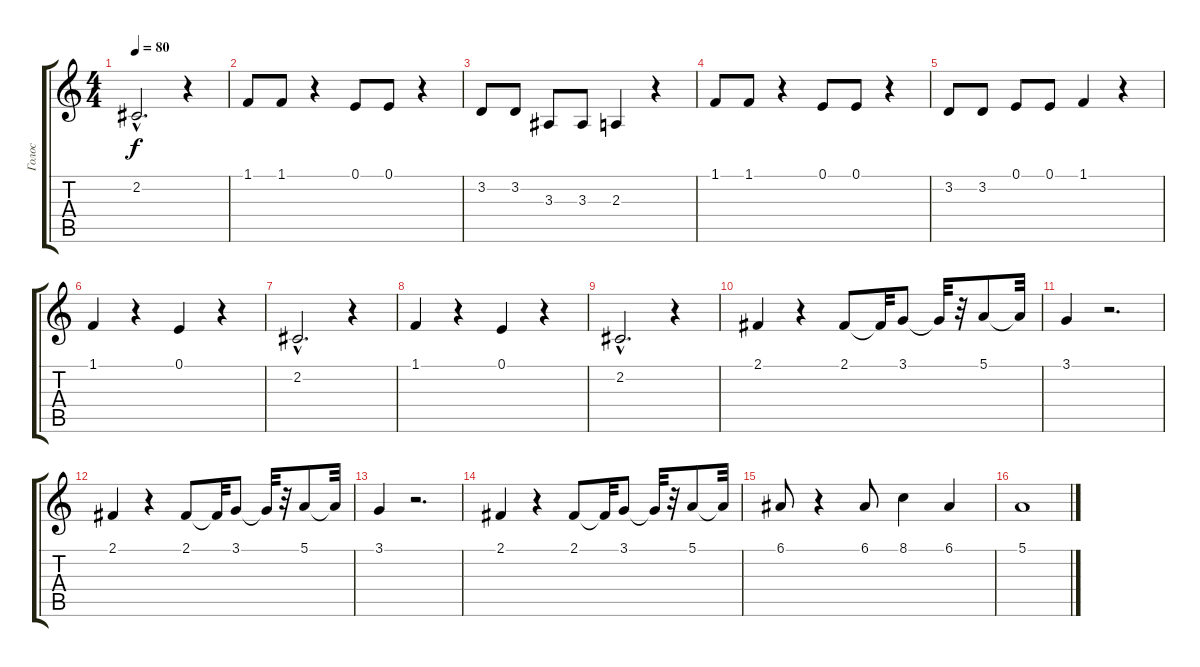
\track ("Голос" "Голос") {instrument englishhorn}
\staff {score tabs}
\tuning (E4 B3 G3 D3 A2 E2) {hide}
\ts (4 4)
\tempo 80
\clef g2
\ks c
2.2{hac}.2{d dy f} r.4 |
1.1.8 1.1.8 r.4 0.1.8 0.1.8 r.4 |
3.2.8 3.2.8 3.3.8 3.3.8 2.3.4 r.4 |
1.1.8 1.1.8 r.4 0.1.8 0.1.8 r.4 |
3.2.8 3.2.8 0.1.8 0.1.8 1.1.4 r.4 |
1.1.4 r.4 0.1.4 r.4 |
2.2{hac}.2{d} r.4 |
1.1.4 r.4 0.1.4 r.4 |
2.2{hac}.2{d} r.4 |
2.1.4 r.4 2.1.8 2.1{t}.32 3.1.8 3.1{t}.32 r.32 5.1.8 5.1{t}.32 |
3.1.4 r.2{d} |
2.1.4 r.4 2.1.8 2.1{t}.32 3.1.8 3.1{t}.32 r.32 5.1.8 5.1{t}.32 |
3.1.4 r.2{d} |
2.1.4 r.4 2.1.8 2.1{t}.32 3.1.8 3.1{t}.32 r.32 5.1.8 5.1{t}.32 |
6.1.8 r.4 6.1.8 8.1.4 6.1.4 |
5.1.1
